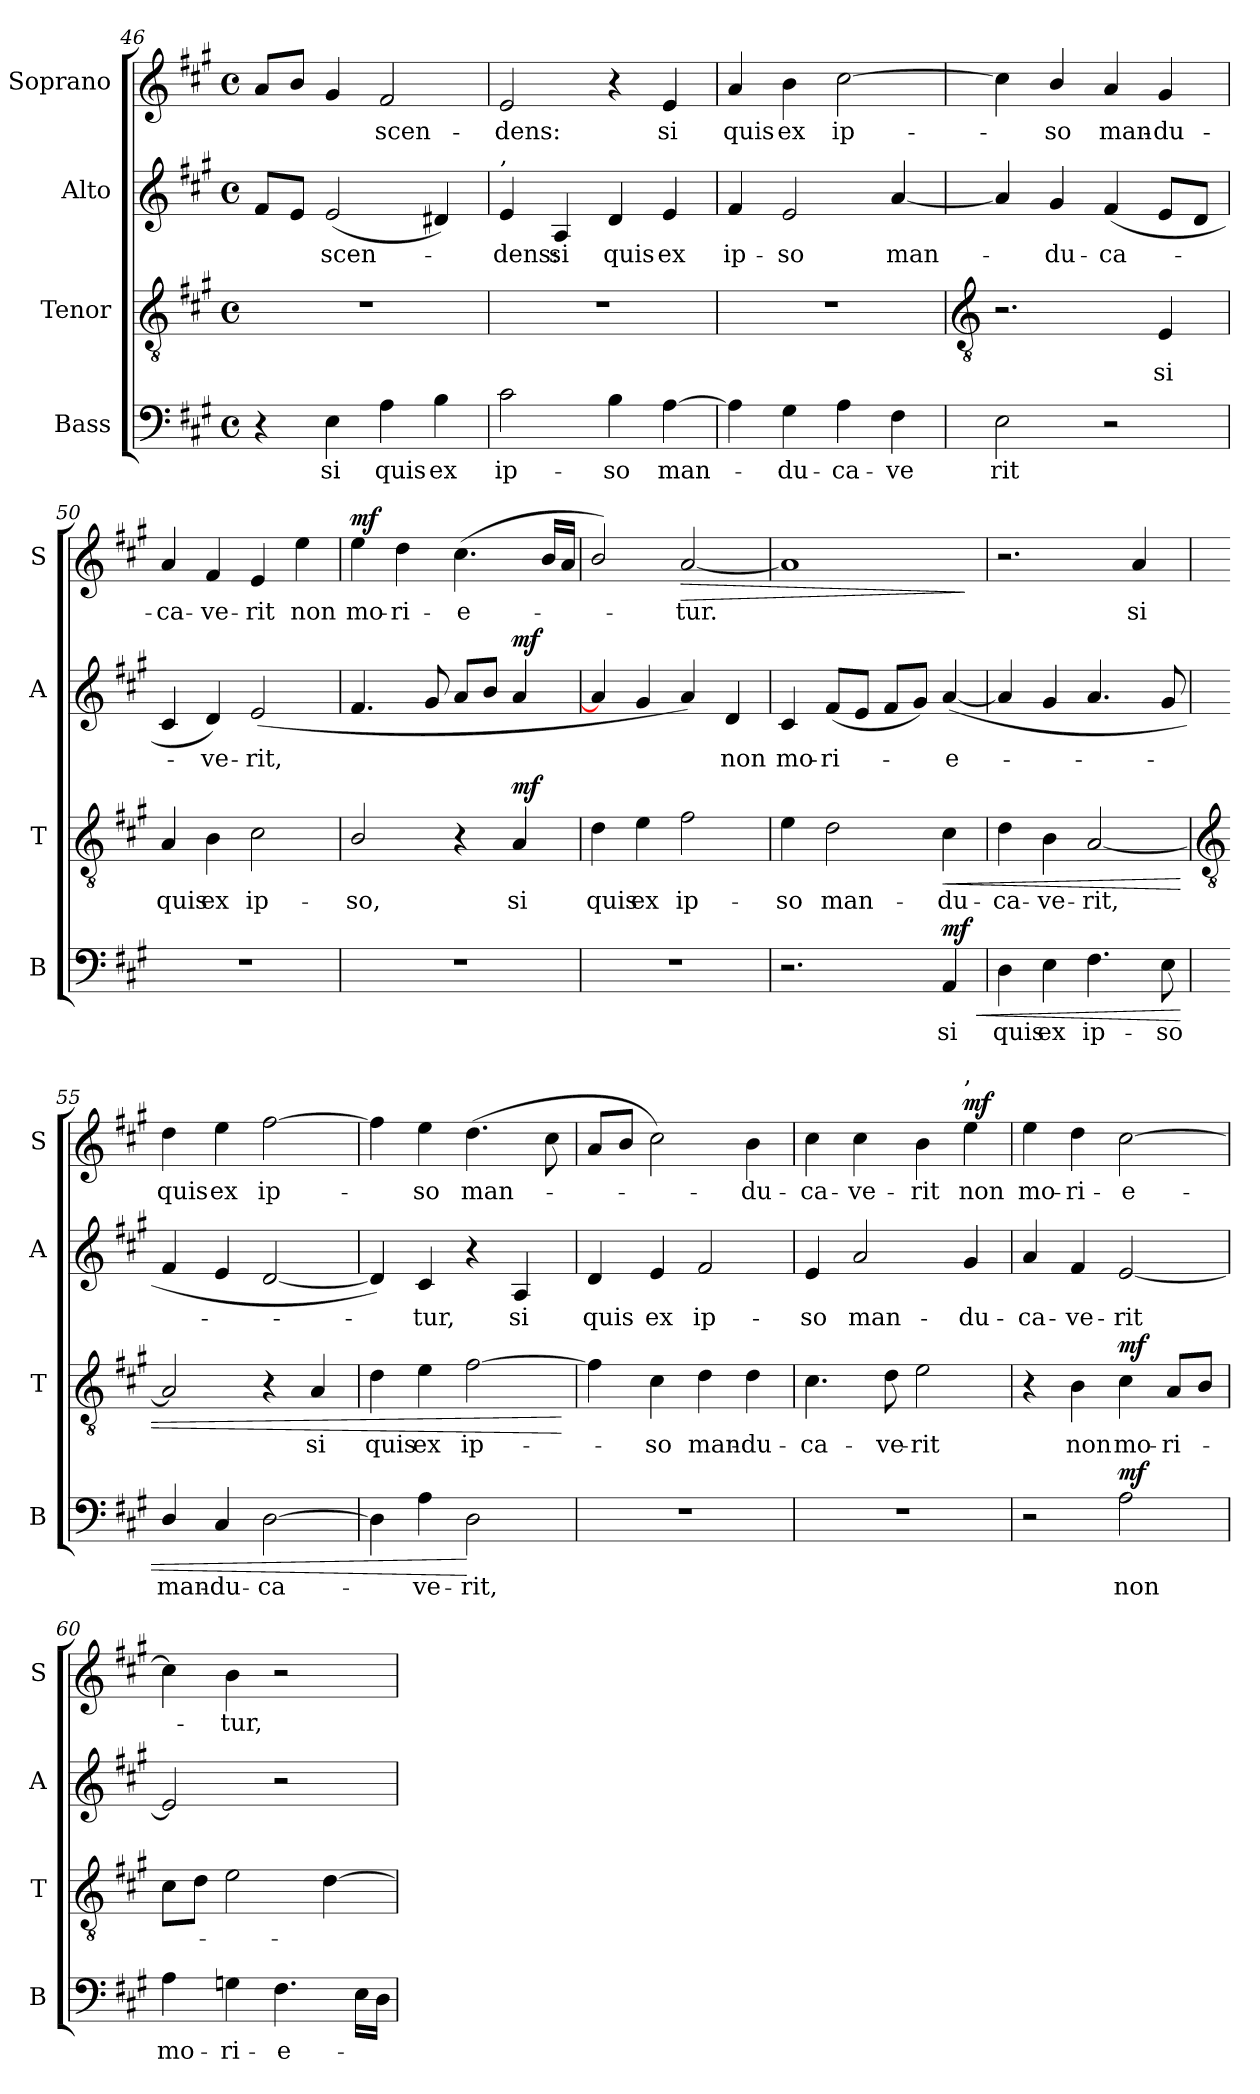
**kern	**text	**dynam	**kern	**text	**dynam	**kern	**text	**dynam	**kern	**text	**dynam
*part4	*part4	*part4	*part3	*part3	*part3	*part2	*part2	*part2	*part1	*part1	*part1
*staff4	*staff4	*staff4	*staff3	*staff3	*staff3	*staff2	*staff2	*staff2	*staff1	*staff1	*staff1
*I"Bass	*	*	*I"Tenor	*	*	*I"Alto	*	*	*I"Soprano	*	*
*I'B	*	*	*I'T	*	*	*I'A	*	*	*I'S	*	*
*clefF4	*	*	*clefGv2	*	*	*clefG2	*	*	*clefG2	*	*
*k[f#c#g#]	*	*	*k[f#c#g#]	*	*	*k[f#c#g#]	*	*	*k[f#c#g#]	*	*
*A:	*	*	*A:	*	*	*A:	*	*	*A:	*	*
*M4/4	*	*	*M4/4	*	*	*M4/4	*	*	*M4/4	*	*
*met(c)	*	*	*met(c)	*	*	*met(c)	*	*	*met(c)	*	*
=46	=46	=46	=46	=46	=46	=46	=46	=46	=46	=46	=46
4r	.	.	1r	.	.	8f#L	.	.	8aL	.	.
.	.	.	.	.	.	8eJ	.	.	8bJ	.	.
!	!LO:LY:b	!	!	!	!	!	!LO:LY:b	!	!	!	!
4E	si	.	.	.	.	(<2e	scen-	.	4g#	.	.
!	!LO:LY:b	!	!	!	!	!	!	!	!	!LO:LY:b	!
4A	quis	.	.	.	.	.	.	.	2f#	scen-	.
!	!LO:LY:b	!	!	!	!	!	!	!	!	!	!
4B	ex	.	.	.	.	4d#X)	.	.	.	.	.
=47	=47	=47	=47	=47	=47	=47	=47	=47	=47	=47	=47
!	!	!	!	!	!	!LO:TX:a:t=,	!	!	!	!	!
!	!LO:LY:b	!	!	!	!	!	!LO:LY:b	!	!	!LO:LY:b	!
2c#	ip-	.	1r	.	.	4e	dens:	.	2e	-dens:	.
!	!	!	!	!	!	!	!LO:LY:b	!	!	!	!
.	.	.	.	.	.	4A	si	.	.	.	.
!	!LO:LY:b	!	!	!	!	!	!LO:LY:b	!	!	!	!
4B	-so	.	.	.	.	4d	quis	.	4r	.	.
!	!LO:LY:b	!	!	!	!	!	!LO:LY:b	!	!	!LO:LY:b	!
[4A	man-	.	.	.	.	4e	ex	.	4e	si	.
=48	=48	=48	=48	=48	=48	=48	=48	=48	=48	=48	=48
!	!	!	!	!	!	!	!LO:LY:b	!	!	!LO:LY:b	!
4A]	.	.	1r	.	.	4f#	ip-	.	4a	quis	.
!	!LO:LY:b	!	!	!	!	!	!LO:LY:b	!	!	!LO:LY:b	!
4G#	-du-	.	.	.	.	2e	-so	.	4b	ex	.
!	!LO:LY:b	!	!	!	!	!	!	!	!	!LO:LY:b	!
4A	-ca-	.	.	.	.	.	.	.	[2cc#	ip-	.
!	!LO:LY:b	!	!	!	!	!	!LO:LY:b	!	!	!	!
4F#	-ve	.	.	.	.	[4a	man-	.	.	.	.
!!LO:LB:g=z
=49	=49	=49	=49	=49	=49	=49	=49	=49	=49	=49	=49
*	*	*	*clefGv2	*	*	*	*	*	*	*	*
!	!LO:LY:b	!	!	!	!	!	!	!	!	!	!
2E	rit	.	2.r	.	.	4a]	.	.	4cc#]	.	.
!	!	!	!	!	!	!	!LO:LY:b	!	!	!LO:LY:b	!
.	.	.	.	.	.	4g#	du-	.	4b/	so	.
!	!	!	!	!	!	!	!LO:LY:b	!	!	!LO:LY:b	!
2r	.	.	.	.	.	(<4f#	-ca-	.	4a	man-	.
!	!	!	!	!LO:LY:b	!	!	!	!	!	!LO:LY:b	!
.	.	.	4E	si	.	8eL	.	.	4g#	-du-	.
.	.	.	.	.	.	8dJ	.	.	.	.	.
=50	=50	=50	=50	=50	=50	=50	=50	=50	=50	=50	=50
!	!	!	!	!LO:LY:b	!	!	!	!	!	!LO:LY:b	!
1r	.	.	4A	quis	.	4c#	.	.	4a	-ca-	.
!	!	!	!	!LO:LY:b	!	!	!LO:LY:b	!	!	!LO:LY:b	!
.	.	.	4B	ex	.	4d)	ve-	.	4f#	-ve-	.
!	!	!	!	!LO:LY:b	!	!	!LO:LY:b	!	!	!LO:LY:b	!
.	.	.	2c#	ip-	.	(<2e	-rit,	.	4e	-rit	.
!	!	!	!	!	!	!	!	!	!	!LO:LY:b	!
.	.	.	.	.	.	.	.	.	4ee	non	.
=51	=51	=51	=51	=51	=51	=51	=51	=51	=51	=51	=51
!	!	!	!	!LO:LY:b	!	!	!	!	!	!LO:LY:b	!LO:DY:b
1r	.	.	2B/	-so,	.	4.f#	.	.	4ee	mo-	mf
!	!	!	!	!	!	!	!	!	!	!LO:LY:b	!
.	.	.	.	.	.	.	.	.	4dd	-ri-	.
.	.	.	.	.	.	8g#	.	.	.	.	.
!	!	!	!	!	!	!	!	!	!	!LO:LY:b	!
.	.	.	4r	.	.	8aL	.	.	(<4.cc#	-e-	.
.	.	.	.	.	.	8bJ	.	.	.	.	.
!	!	!	!	!LO:LY:b	!LO:DY:b	!	!	!LO:DY:b	!	!	!
.	.	.	4A	si	mf	4a	.	mf	.	.	.
.	.	.	.	.	.	.	.	.	16bLL	.	.
.	.	.	.	.	.	.	.	.	16aJJ	.	.
=52	=52	=52	=52	=52	=52	=52	=52	=52	=52	=52	=52
!	!	!	!	!LO:LY:b	!	!	!	!	!	!	!
1r	.	.	4d	quis	.	4a]	.	.	2b/)	.	.
!	!	!	!	!LO:LY:b	!	!	!	!	!	!	!
.	.	.	4e	ex	.	4g#	.	.	.	.	.
!	!	!	!	!LO:LY:b	!	!	!	!	!	!LO:LY:b	!LO:HP:b
.	.	.	2f#	ip-	.	4a)	.	.	[2a	tur.	>
!	!	!	!	!	!	!	!LO:LY:b	!	!	!	!
.	.	.	.	.	.	4d	non	.	.	.	.
=53	=53	=53	=53	=53	=53	=53	=53	=53	=53	=53	=53
!	!	!	!	!LO:LY:b	!	!	!LO:LY:b	!	!	!	!
2.r	.	.	4e	-so	.	4c#	mo-	.	1a]	.	.
!	!	!	!	!LO:LY:b	!	!	!LO:LY:b	!	!	!	!
.	.	.	2d	man-	.	(<8f#L	-ri-	.	.	.	.
.	.	.	.	.	.	8eJ	.	.	.	.	.
.	.	.	.	.	.	8f#L	.	.	.	.	.
.	.	.	.	.	.	8g#J)	.	.	.	.	.
!	!LO:LY:b	!LO:HP:b	!	!LO:LY:b	!LO:HP:b	!	!LO:LY:b	!	!	!	!
!	!	!LO:DY:n=1:b	!	!	!	!	!	!	!	!	!
4AA	si	< mf	4c#	-du-	<	(<[4a	e-	.	.	.	.
.	.	.	.	.	.	.	.	.	.	.	]
=54	=54	=54	=54	=54	=54	=54	=54	=54	=54	=54	=54
!	!LO:LY:b	!	!	!LO:LY:b	!	!	!	!	!	!	!
4D	quis	.	4d	-ca-	.	4a]	.	.	2.r	.	.
!	!LO:LY:b	!	!	!LO:LY:b	!	!	!	!	!	!	!
4E	ex	.	4B	-ve-	.	4g#	.	.	.	.	.
!	!LO:LY:b	!	!	!LO:LY:b	!	!	!	!	!	!	!
4.F#	ip-	.	[2A	-rit,	.	4.a	.	.	.	.	.
!	!	!	!	!	!	!	!	!	!	!LO:LY:b	!
.	.	.	.	.	.	.	.	.	4a	si	.
!	!LO:LY:b	!	!	!	!	!	!	!	!	!	!
8E	-so	.	.	.	.	8g#	.	.	.	.	.
!!LO:LB:g=z
=55	=55	=55	=55	=55	=55	=55	=55	=55	=55	=55	=55
*	*	*	*clefGv2	*	*	*	*	*	*	*	*
!	!LO:LY:b	!	!	!	!	!	!	!	!	!LO:LY:b	!
4D/	man-	.	2A]	.	.	4f#	.	.	4dd	quis	.
!	!LO:LY:b	!	!	!	!	!	!	!	!	!LO:LY:b	!
4C#	-du-	.	.	.	.	4e	.	.	4ee	ex	.
!	!LO:LY:b	!	!	!	!	!	!	!	!	!LO:LY:b	!
[2D	-ca-	.	4r	.	.	[2d	.	.	[2ff#	ip-	.
!	!	!	!	!LO:LY:b	!	!	!	!	!	!	!
.	.	.	4A	si	.	.	.	.	.	.	.
=56	=56	=56	=56	=56	=56	=56	=56	=56	=56	=56	=56
!	!	!	!	!LO:LY:b	!	!	!	!	!	!	!
4D]	.	.	4d	quis	.	4d])	.	.	4ff#]	.	.
!	!LO:LY:b	!	!	!LO:LY:b	!	!	!LO:LY:b	!	!	!LO:LY:b	!
4A	ve-	.	4e	ex	.	4c#	tur,	.	4ee	so	.
!	!LO:LY:b	!	!	!LO:LY:b	!	!	!	!	!	!LO:LY:b	!
2D	-rit,	[	[2f#	ip-	.	4r	.	.	(>4.dd	man-	.
!	!	!	!	!	!	!	!LO:LY:b	!	!	!	!
.	.	.	.	.	.	4A	si	.	.	.	.
.	.	.	.	.	.	.	.	.	8cc#	.	.
.	.	.	.	.	[	.	.	.	.	.	.
=57	=57	=57	=57	=57	=57	=57	=57	=57	=57	=57	=57
!	!	!	!	!	!	!	!LO:LY:b	!	!	!	!
1r	.	.	4f#]	.	.	4d	quis	.	8aL	.	.
.	.	.	.	.	.	.	.	.	8bJ	.	.
!	!	!	!	!LO:LY:b	!	!	!LO:LY:b	!	!	!	!
.	.	.	4c#	so	.	4e	ex	.	2cc#)	.	.
!	!	!	!	!LO:LY:b	!	!	!LO:LY:b	!	!	!	!
.	.	.	4d	man-	.	2f#	ip-	.	.	.	.
!	!	!	!	!LO:LY:b	!	!	!	!	!	!LO:LY:b	!
.	.	.	4d	-du-	.	.	.	.	4b	du-	.
=58	=58	=58	=58	=58	=58	=58	=58	=58	=58	=58	=58
!	!	!	!	!LO:LY:b	!	!	!LO:LY:b	!	!	!LO:LY:b	!
1r	.	.	4.c#	-ca-	.	4e	-so	.	4cc#	-ca-	.
!	!	!	!	!	!	!	!LO:LY:b	!	!	!LO:LY:b	!
.	.	.	.	.	.	2a	man-	.	4cc#	-ve-	.
!	!	!	!	!LO:LY:b	!	!	!	!	!	!	!
.	.	.	8d	-ve-	.	.	.	.	.	.	.
!	!	!	!	!LO:LY:b	!	!	!	!	!	!LO:LY:b	!
.	.	.	2e	-rit	.	.	.	.	4b	-rit	.
!	!	!	!	!	!	!	!	!	!LO:TX:a:t=,	!	!
!	!	!	!	!	!	!	!LO:LY:b	!	!	!LO:LY:b	!LO:DY:b
.	.	.	.	.	.	4g#	-du-	.	4ee	non	mf
=59	=59	=59	=59	=59	=59	=59	=59	=59	=59	=59	=59
!	!	!	!	!	!	!	!LO:LY:b	!	!	!LO:LY:b	!
2r	.	.	4r	.	.	4a	-ca-	.	4ee	mo-	.
!	!	!	!	!LO:LY:b	!	!	!LO:LY:b	!	!	!LO:LY:b	!
.	.	.	4B	non	.	4f#	-ve-	.	4dd	-ri-	.
!	!LO:LY:b	!LO:DY:b	!	!LO:LY:b	!LO:DY:b	!	!LO:LY:b	!	!	!LO:LY:b	!
2A	non	mf	4c#	mo-	mf	[2e	-rit	.	[2cc#	e-	.
!	!	!	!	!LO:LY:b	!	!	!	!	!	!	!
.	.	.	8AL	-ri-	.	.	.	.	.	.	.
.	.	.	8BJ	.	.	.	.	.	.	.	.
=60	=60	=60	=60	=60	=60	=60	=60	=60	=60	=60	=60
!	!LO:LY:b	!	!	!	!	!	!	!	!	!	!
4A	mo-	.	8c#L	.	.	2e]	.	.	4cc#]	.	.
.	.	.	8dJ	.	.	.	.	.	.	.	.
!	!LO:LY:b	!	!	!	!	!	!	!	!	!LO:LY:b	!
4Gn	-ri-	.	2e	.	.	.	.	.	4b	tur,	.
!	!LO:LY:b	!	!	!	!	!	!	!	!	!	!
4.F#	-e-	.	.	.	.	2r	.	.	2r	.	.
.	.	.	[4d	.	.	.	.	.	.	.	.
16ELL	.	.	.	.	.	.	.	.	.	.	.
16DJJ	.	.	.	.	.	.	.	.	.	.	.
=	=	=	=	=	=	=	=	=	=	=	=
*-	*-	*-	*-	*-	*-	*-	*-	*-	*-	*-	*-
